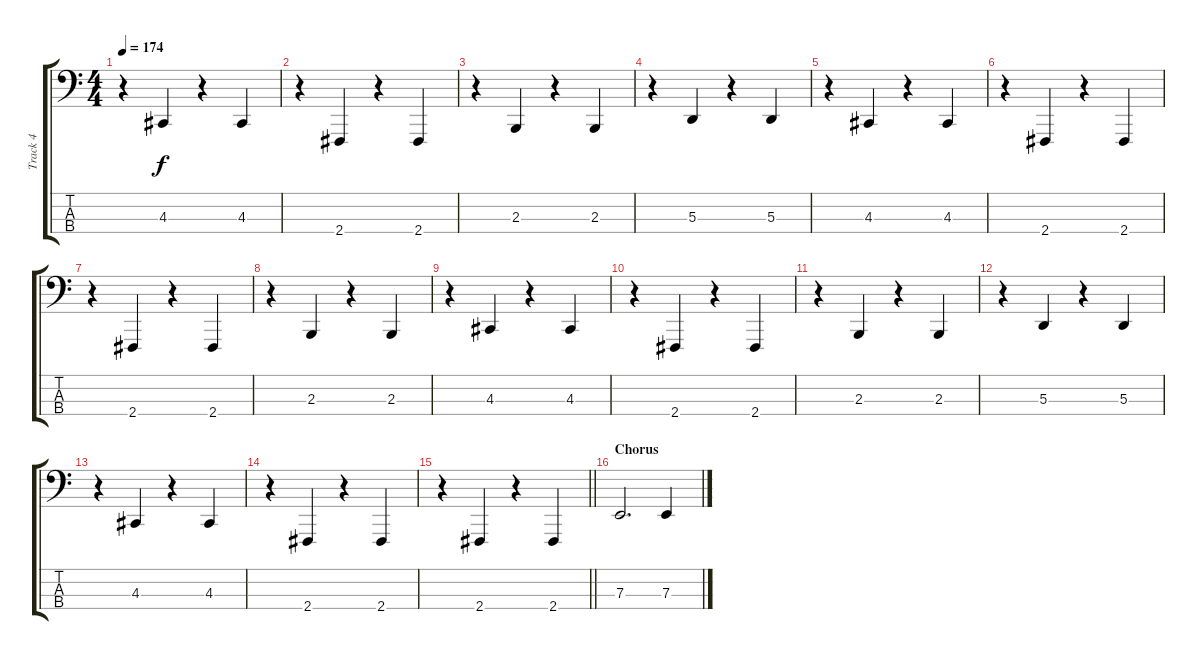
\track ("Track 4" "Track 4") {instrument acousticgrandpiano}
\staff {score tabs}
\tuning (G2 D2 A1 E1) {hide}
\ts (4 4)
\tempo 174
\clef f4
\ks c
r.4{dy f} 4.3.4 r.4 4.3.4 |
r.4 2.4.4 r.4 2.4.4 |
r.4 2.3.4 r.4 2.3.4 |
r.4 5.3.4 r.4 5.3.4 |
r.4 4.3.4 r.4 4.3.4 |
r.4 2.4.4 r.4 2.4.4 |
r.4 2.4.4 r.4 2.4.4 |
r.4 2.3.4 r.4 2.3.4 |
r.4 4.3.4 r.4 4.3.4 |
r.4 2.4.4 r.4 2.4.4 |
r.4 2.3.4 r.4 2.3.4 |
r.4 5.3.4 r.4 5.3.4 |
r.4 4.3.4 r.4 4.3.4 |
r.4 2.4.4 r.4 2.4.4 |
\barLineRight lightlight
r.4 2.4.4 r.4 2.4.4 |
\section ("" "Chorus")
7.3.2{d} 7.3.4
